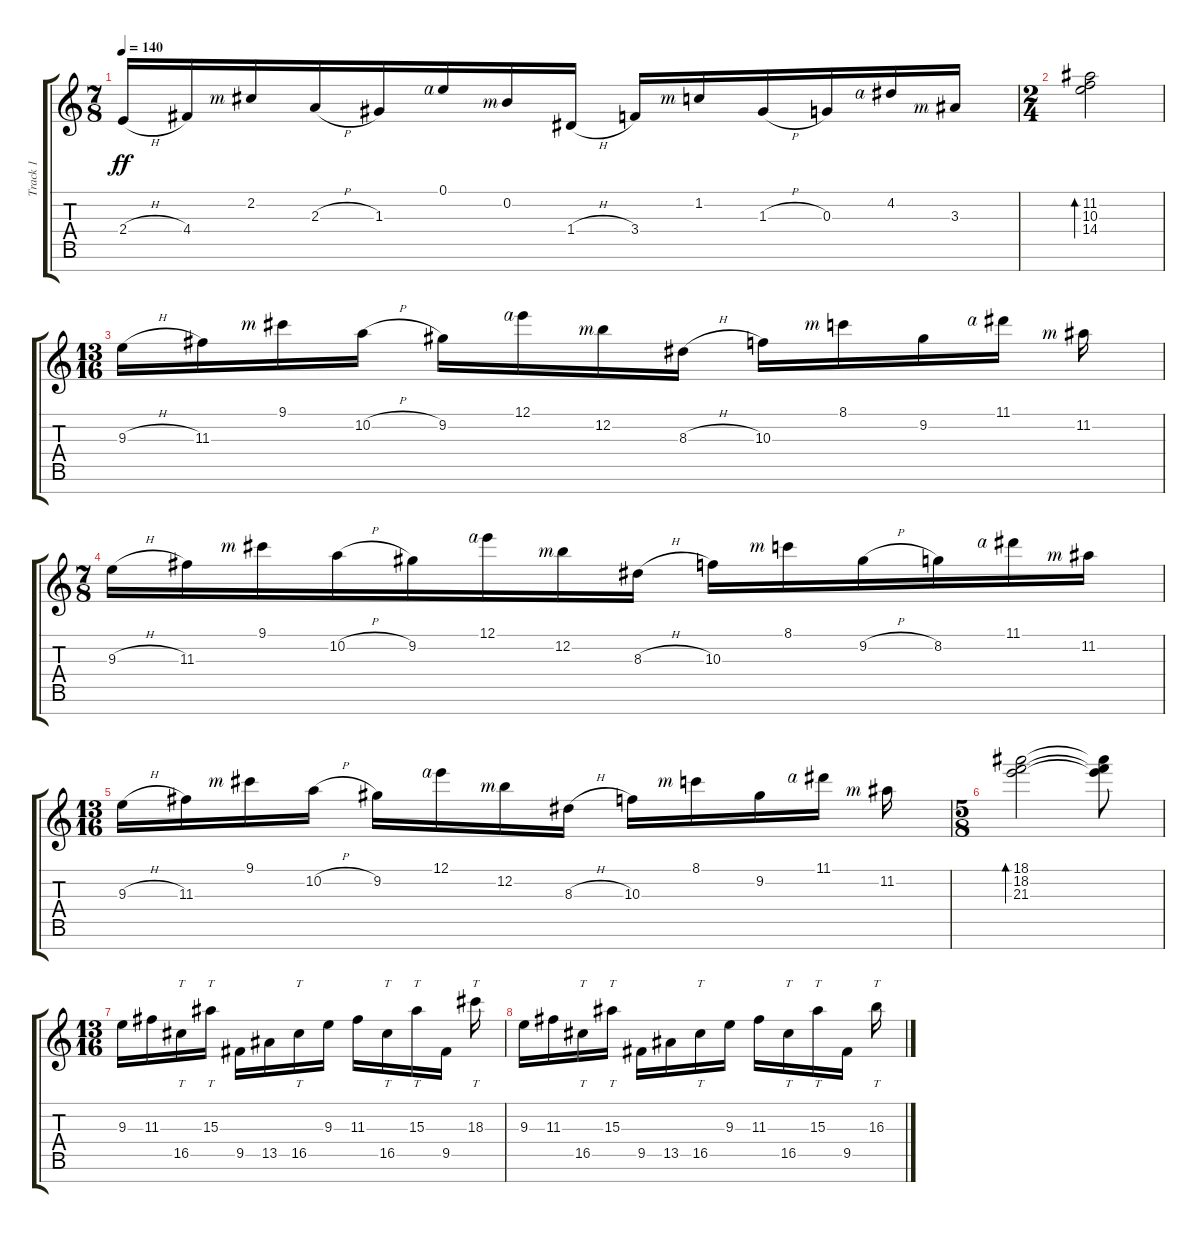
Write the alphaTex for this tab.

\track ("Track 1" "Track 1") {instrument distortionguitar}
\staff {score tabs}
\tuning (E4 B3 G3 D3 A2 E2 B1) {hide}
\ts (7 8)
\tempo 140
\clef g2
\ks c
2.4{h}.16{dy ff} 4.4.16 2.2{rf 3}.16 2.3{h}.16 1.3.16 0.1{rf 4}.16 0.2{rf 3}.16 1.4{h}.16 3.4.16 1.2{rf 3}.16 1.3{h}.16 0.3.16 4.2{rf 4}.16 3.3{rf 3}.16 |
\ts (2 4)
(11.2 10.3 14.4).2{bd 60} |
\ts (13 16)
9.3{h}.16 11.3.16 9.1{rf 3}.16 10.2{h}.16 9.2.16 12.1{rf 4}.16 12.2{rf 3}.16 8.3{h}.16 10.3.16 8.1{rf 3}.16 9.2.16 11.1{rf 4}.16 11.2{rf 3}.16 |
\ts (7 8)
9.3{h}.16 11.3.16 9.1{rf 3}.16 10.2{h}.16 9.2.16 12.1{rf 4}.16 12.2{rf 3}.16 8.3{h}.16 10.3.16 8.1{rf 3}.16 9.2{h}.16 8.2.16 11.1{rf 4}.16 11.2{rf 3}.16 |
\ts (13 16)
9.3{h}.16 11.3.16 9.1{rf 3}.16 10.2{h}.16 9.2.16 12.1{rf 4}.16 12.2{rf 3}.16 8.3{h}.16 10.3.16 8.1{rf 3}.16 9.2.16 11.1{rf 4}.16 11.2{rf 3}.16 |
\ts (5 8)
(18.1 18.2 21.3).2{bd 60} (18.1{t} 18.2{t} 21.3{t}).8 |
\ts (13 16)
9.3.16 11.3.16 16.5.16{tt} 15.3.16{tt} 9.5.16 13.5.16 16.5.16{tt} 9.3.16 11.3.16 16.5.16{tt} 15.3.16{tt} 9.5.16 18.3.16{tt} |
9.3.16 11.3.16 16.5.16{tt} 15.3.16{tt} 9.5.16 13.5.16 16.5.16{tt} 9.3.16 11.3.16 16.5.16{tt} 15.3.16{tt} 9.5.16 16.3.16{tt}
